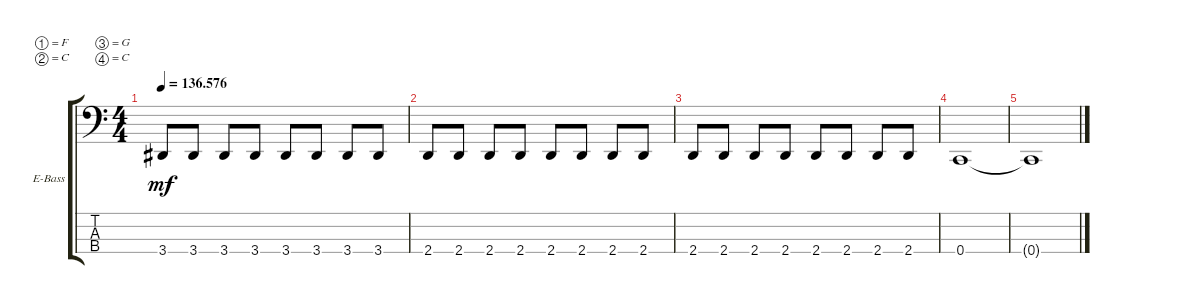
\bracketExtendMode groupsimilarinstruments
\firstSystemTrackNameOrientation horizontal
\otherSystemsTrackNameOrientation horizontal
\track ("Electric Bass" "E-Bass") {instrument electricbassfinger}
\staff {score tabs}
\tuning (F2 C2 G1 C1)
\ts (4 4)
\tempo
136.576
\accidentals auto
\clef f4
\ottava regular
\simile none
\ks c
3.4.8{dy mf} 3.4.8 3.4.8 3.4.8 3.4.8 3.4.8 3.4.8 3.4.8 |
2.4.8 2.4.8 2.4.8 2.4.8 2.4.8 2.4.8 2.4.8 2.4.8 |
2.4.8 2.4.8 2.4.8 2.4.8 2.4.8 2.4.8 2.4.8 2.4.8 |
0.4.1 |
0.4{t}.1
